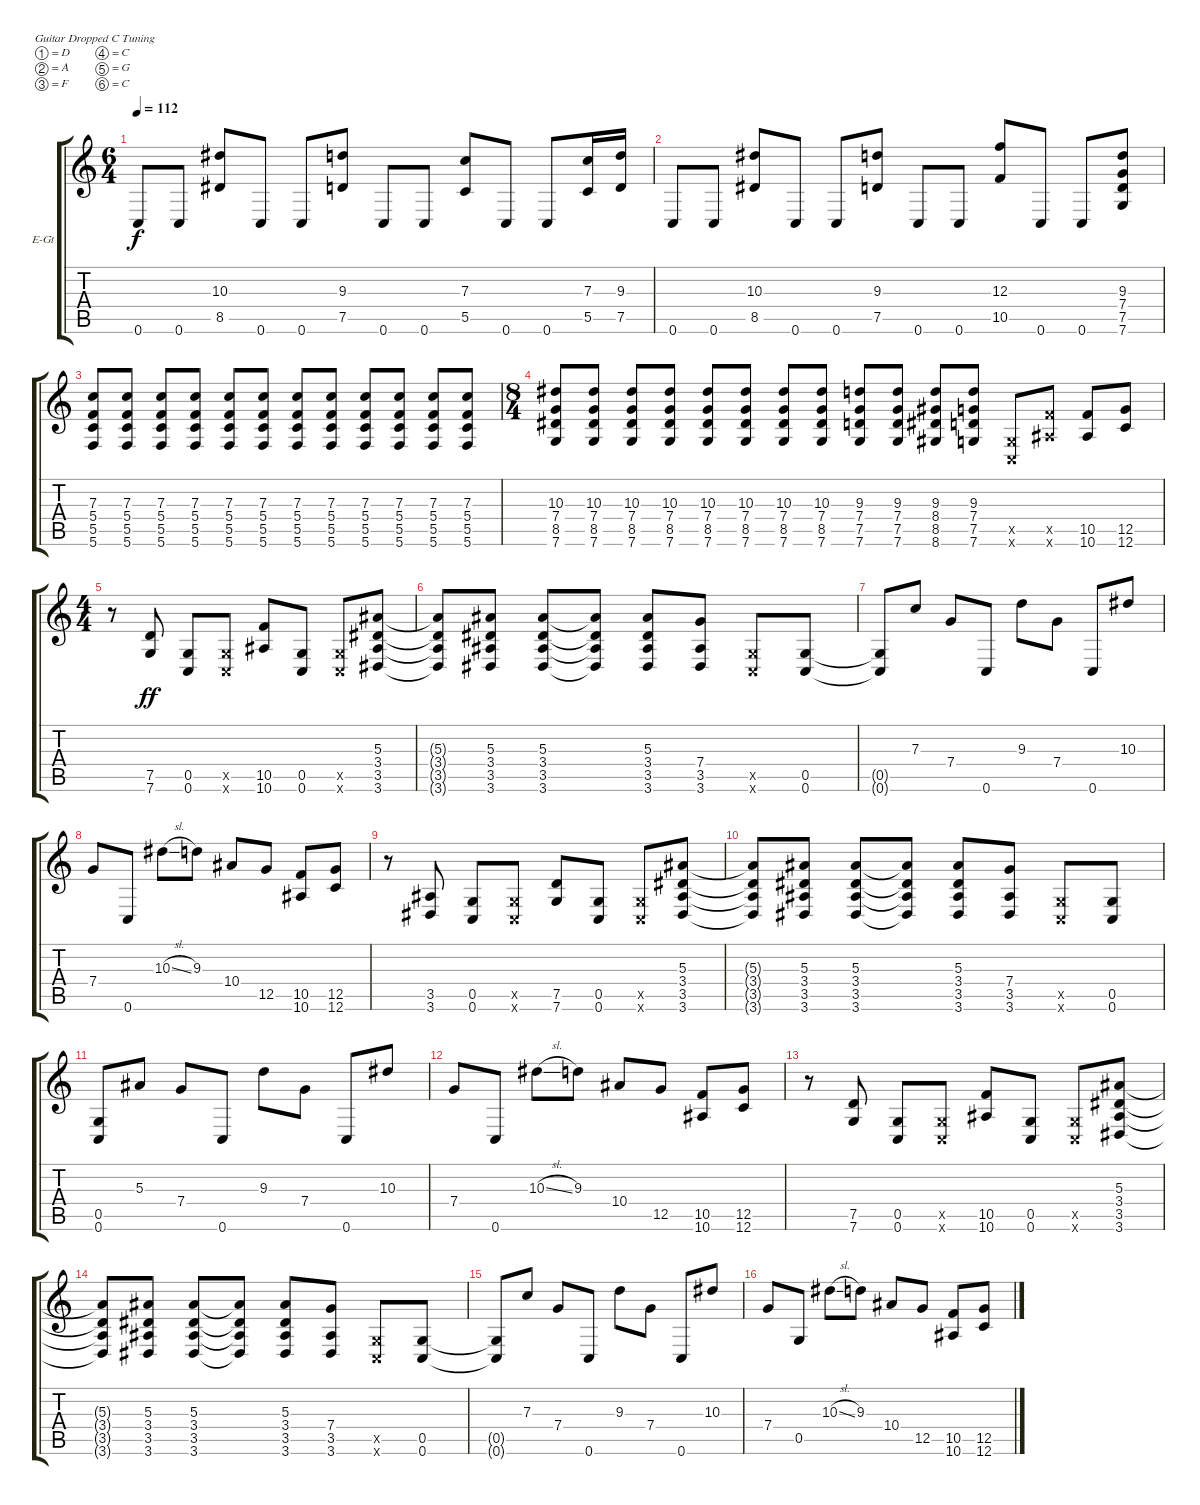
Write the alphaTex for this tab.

\defaultSystemsLayout 4
\bracketExtendMode groupsimilarinstruments
\firstSystemTrackNameOrientation horizontal
\otherSystemsTrackNameOrientation horizontal
\track ("Adam - Lead" "E-Gt") {instrument distortionguitar}
\staff {score tabs}
\tuning (D4 A3 F3 C3 G2 C2)
\ts (6 4)
\tempo 112
\clef g2
\ks c
0.6.8{dy f} 0.6.8 (8.5 10.3).8 0.6.8 0.6.8 (7.5 9.3).8 0.6.8 0.6.8 (5.5 7.3).8 0.6.8 0.6.8 (5.5 7.3).16 (7.5 9.3).16 |
0.6.8 0.6.8 (8.5 10.3).8 0.6.8 0.6.8 (7.5 9.3).8 0.6.8 0.6.8 (10.5 12.3).8 0.6.8 0.6.8 (7.6 7.5 7.4 9.3).8 |
(5.6 5.5 5.4 7.3).8 (5.6 5.5 5.4 7.3).8 (5.6 7.3 5.4 5.5).8 (5.6 7.3 5.4 5.5).8 (5.6 7.3 5.4 5.5).8 (5.6 7.3 5.4 5.5).8 (5.6 7.3 5.4 5.5).8 (5.6 7.3 5.4 5.5).8 (5.6 7.3 5.4 5.5).8 (5.6 7.3 5.4 5.5).8 (5.6 7.3 5.4 5.5).8 (5.6 7.3 5.4 5.5).8 |
\ts (8 4)
(7.6 8.5 7.4 10.3).8 (7.6 8.5 7.4 10.3).8 (7.6 8.5 7.4 10.3).8 (7.6 8.5 7.4 10.3).8 (7.6 8.5 7.4 10.3).8 (7.6 8.5 7.4 10.3).8 (7.6 8.5 7.4 10.3).8 (7.6 8.5 7.4 10.3).8 (7.6 7.5 7.4 9.3).8 (7.6 7.5 7.4 9.3).8 (8.6 8.5 8.4 9.3).8 (7.6 7.5 7.4 9.3).8 (0.5{x} 0.6{x}).8 (10.6{x} 10.5{x}).8 (10.5 10.6).8 (12.5 12.6).8 |
\ts (4 4)
r.8 (7.6 7.5).8{dy ff} (0.6 0.5).8 (0.5{x} 0.6{x}).8 (10.6 10.5).8 (0.5 0.6).8 (0.6{x} 0.5{x}).8 (3.6 3.5 3.4 5.3).8 |
(3.6{t} 3.5{t} 3.4{t} 5.3{t}).8 (3.6 3.5 3.4 5.3).8 (5.3 3.4 3.5 3.6).8 (5.3{t} 3.4{t} 3.5{t} 3.6{t}).8 (5.3 3.4 3.5 3.6).8 (7.4 3.6 3.5).8 (0.6{x} 0.5{x}).8 (0.5 0.6).8 |
(0.6{t} 0.5{t}).8 7.3.8 7.4.8 0.6.8 9.3.8 7.4.8 0.6.8 10.3.8 |
7.4.8 0.6.8 10.3{sl}.8 9.3.8 10.4.8 12.5.8 (10.6 10.5).8 (12.5 12.6).8 |
r.8 (3.6 3.5).8 (0.6 0.5).8 (0.5{x} 0.6{x}).8 (7.6 7.5).8 (0.5 0.6).8 (0.6{x} 0.5{x}).8 (3.6 3.5 3.4 5.3).8 |
(3.6{t} 3.5{t} 3.4{t} 5.3{t}).8 (3.6 3.5 3.4 5.3).8 (5.3 3.4 3.5 3.6).8 (5.3{t} 3.4{t} 3.5{t} 3.6{t}).8 (5.3 3.4 3.5 3.6).8 (7.4 3.6 3.5).8 (0.6{x} 0.5{x}).8 (0.5 0.6).8 |
(0.6 0.5).8 5.3.8 7.4.8 0.6.8 9.3.8 7.4.8 0.6.8 10.3.8 |
7.4.8 0.6.8 10.3{sl}.8 9.3.8 10.4.8 12.5.8 (10.6 10.5).8 (12.5 12.6).8 |
r.8 (7.6 7.5).8 (0.6 0.5).8 (0.5{x} 0.6{x}).8 (10.6 10.5).8 (0.5 0.6).8 (0.6{x} 0.5{x}).8 (3.6 3.5 3.4 5.3).8 |
(3.6{t} 3.5{t} 3.4{t} 5.3{t}).8 (3.6 3.5 3.4 5.3).8 (5.3 3.4 3.5 3.6).8 (5.3{t} 3.4{t} 3.5{t} 3.6{t}).8 (5.3 3.4 3.5 3.6).8 (7.4 3.6 3.5).8 (0.6{x} 0.5{x}).8 (0.5 0.6).8 |
(0.6{t} 0.5{t}).8 7.3.8 7.4.8 0.6.8 9.3.8 7.4.8 0.6.8 10.3.8 |
7.4.8 0.5.8 10.3{sl}.8 9.3.8 10.4.8 12.5.8 (10.6 10.5).8 (12.5 12.6).8
